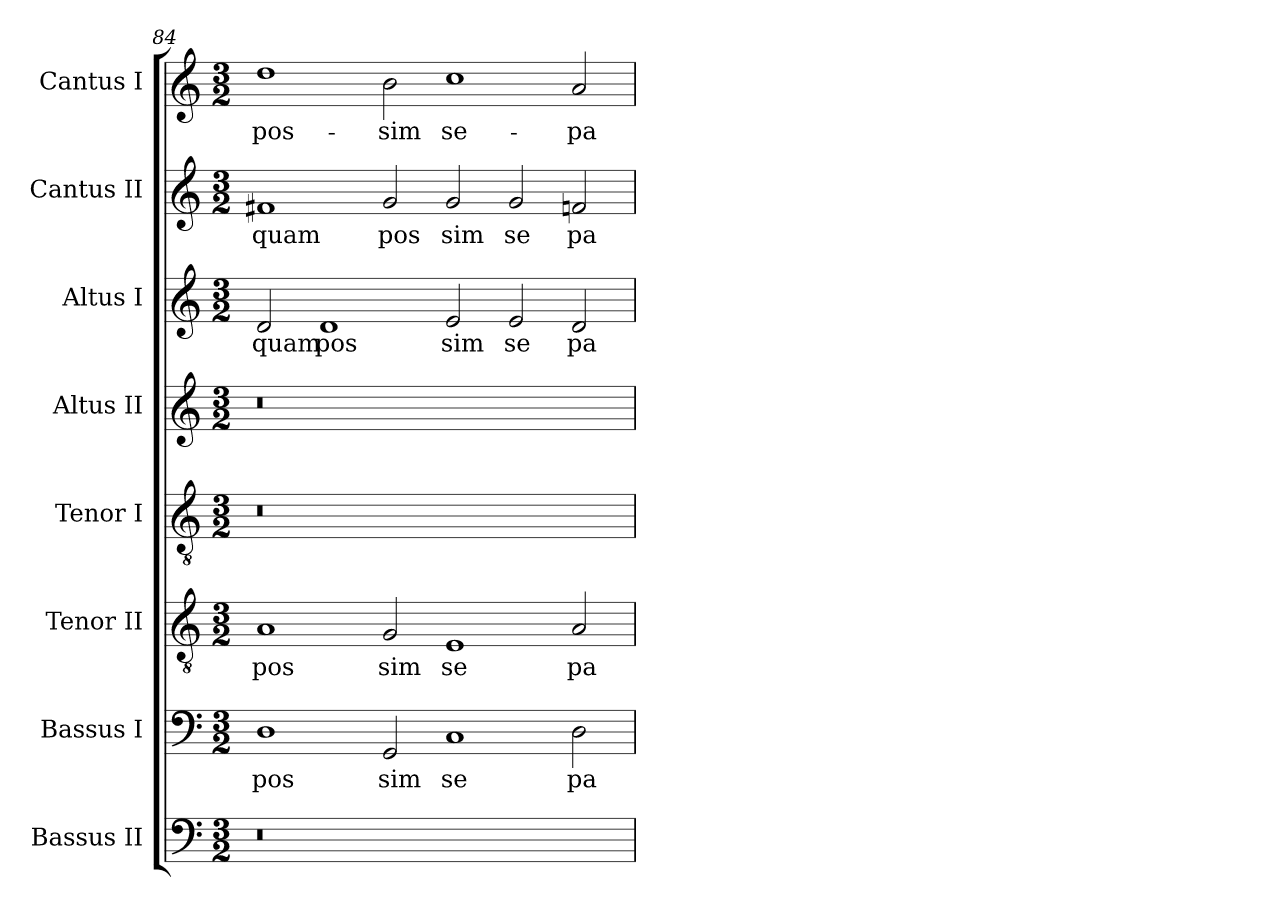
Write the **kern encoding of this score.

**kern	**kern	**text	**kern	**text	**kern	**kern	**kern	**text	**kern	**text	**kern	**text
*part8	*part7	*part7	*part6	*part6	*part5	*part4	*part3	*part3	*part2	*part2	*part1	*part1
*staff8	*staff7	*staff7	*staff6	*staff6	*staff5	*staff4	*staff3	*staff3	*staff2	*staff2	*staff1	*staff1
*I"Bassus II	*I"Bassus I	*	*I"Tenor II	*	*I"Tenor I	*I"Altus II	*I"Altus I	*	*I"Cantus II	*	*I"Cantus I	*
*I'B II	*I'B I	*	*I'T II	*	*I'T I	*I'A II	*I'A I	*	*I'C II	*	*I'C I	*
*clefF4	*clefF4	*	*clefGv2	*	*clefGv2	*clefG2	*clefG2	*	*clefG2	*	*clefG2	*
*	*k[]	*	*	*	*	*k[]	*k[]	*	*	*	*	*
*	*C:	*	*	*	*	*C:	*C:	*	*	*	*	*
*M3/2	*M3/2	*	*M3/2	*	*M3/2	*M3/2	*M3/2	*	*M3/2	*	*M3/2	*
=84	=84	=84	=84	=84	=84	=84	=84	=84	=84	=84	=84	=84
!	!	!LO:LY:b:cj	!	!LO:LY:b:cj	!	!	!	!LO:LY:b:cj	!	!LO:LY:b:cj	!	!LO:LY:b:cj
0.r	1D	pos	1A	pos	0.r	0.r	2d/	quam	1f#X	quam	1dd	pos-
!	!	!	!	!	!	!	!	!LO:LY:b:cj	!	!	!	!
.	.	.	.	.	.	.	1d	pos	.	.	.	.
!	!	!LO:LY:b:cj	!	!LO:LY:b:cj	!	!	!	!	!	!LO:LY:b:cj	!	!LO:LY:b:cj
.	2GG/	sim	2G/	sim	.	.	.	.	2g/	pos	2b\	-sim
!	!	!LO:LY:b:cj	!	!LO:LY:b:cj	!	!	!	!LO:LY:b:cj	!	!LO:LY:b:cj	!	!LO:LY:b:cj
.	1C	se	1E	se	.	.	2e/	sim	2g/	sim	1cc	se-
!	!	!	!	!	!	!	!	!LO:LY:b:cj	!	!LO:LY:b:cj	!	!
.	.	.	.	.	.	.	2e/	se	2g/	se	.	.
!	!	!LO:LY:b:cj	!	!LO:LY:b:cj	!	!	!	!LO:LY:b:cj	!	!LO:LY:b:cj	!	!LO:LY:b:cj
.	2D\	pa	2A/	pa	.	.	2d/	pa	2fn/	pa	2a/	-pa-
=	=	=	=	=	=	=	=	=	=	=	=	=
*-	*-	*-	*-	*-	*-	*-	*-	*-	*-	*-	*-	*-
